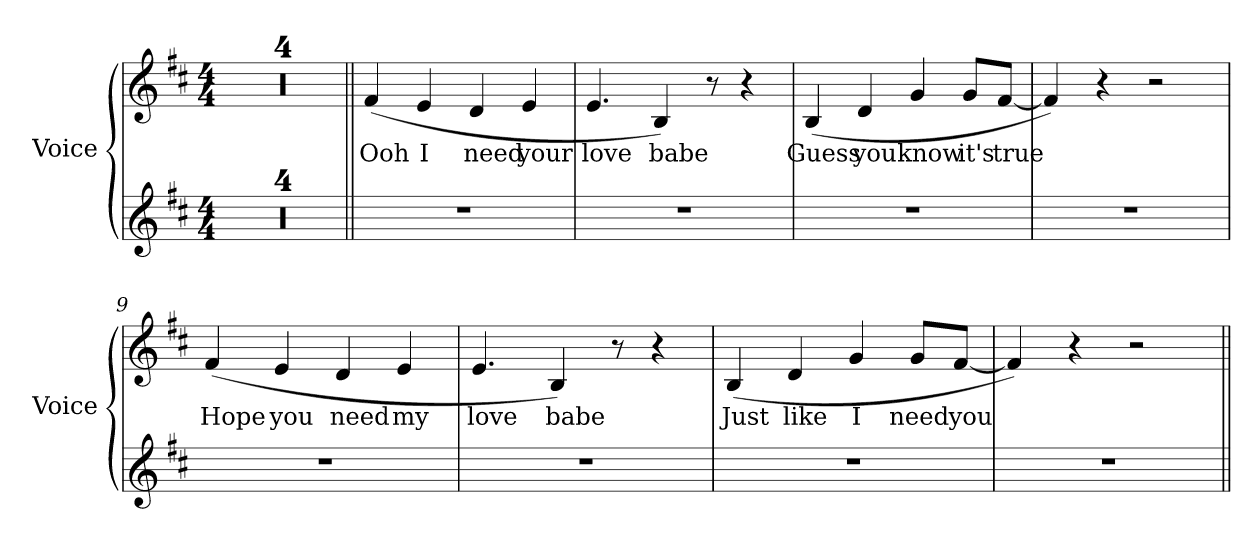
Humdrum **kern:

**kern	**kern	**text
*part2	*part1	*part1
*staff2	*staff1	*staff1
*I"Voice	*I"Voice	*
*I'Voice	*I'Voice	*
!!LO:PB:g=z
*clefG2	*clefG2	*
*k[f#c#]	*k[f#c#]	*
*D:	*D:	*
*M4/4	*M4/4	*
=1	=1	=1
1r	1r	.
=2	=2	=2
1r	1r	.
=3	=3	=3
1r	1r	.
=4	=4	=4
1r	1r	.
=5||	=5||	=5||
!	!	!LO:LY:b:color=#000000
1r	(4f#i/	Ooh
!	!	!LO:LY:b:color=#000000
.	4ei/	I
!	!	!LO:LY:b:color=#000000
.	4di/	need
!	!	!LO:LY:b:color=#000000
.	4ei/	your
=6	=6	=6
!	!	!LO:LY:b:color=#000000
1r	4.ei/	love
!	!	!LO:LY:b:color=#000000
.	4Bi/)	babe
.	8r	.
.	4r	.
=7	=7	=7
!	!	!LO:LY:b:color=#000000
1r	(4Bi/	Guess
!	!	!LO:LY:b:color=#000000
.	4di/	you
!	!	!LO:LY:b:color=#000000
.	4gi/	know
!	!	!LO:LY:b:color=#000000
.	8gi/L	it's
!	!	!LO:LY:b:color=#000000
.	[8f#i/J	true
!!LO:LB:g=z
=8	=8	=8
1r	4f#i/])	.
.	4r	.
.	2r	.
=9	=9	=9
!	!	!LO:LY:b:color=#000000
1r	(4f#i/	Hope
!	!	!LO:LY:b:color=#000000
.	4ei/	you
!	!	!LO:LY:b:color=#000000
.	4di/	need
!	!	!LO:LY:b:color=#000000
.	4ei/	my
=10	=10	=10
!	!	!LO:LY:b:color=#000000
1r	4.ei/	love
!	!	!LO:LY:b:color=#000000
.	4Bi/)	babe
.	8r	.
.	4r	.
=11	=11	=11
!	!	!LO:LY:b:color=#000000
1r	(4Bi/	Just
!	!	!LO:LY:b:color=#000000
.	4di/	like
!	!	!LO:LY:b:color=#000000
.	4gi/	I
!	!	!LO:LY:b:color=#000000
.	8gi/L	need
!	!	!LO:LY:b:color=#000000
.	[8f#i/J	you
=12	=12	=12
1r	4f#i/])	.
.	4r	.
.	2r	.
=||	=||	=||
*-	*-	*-
